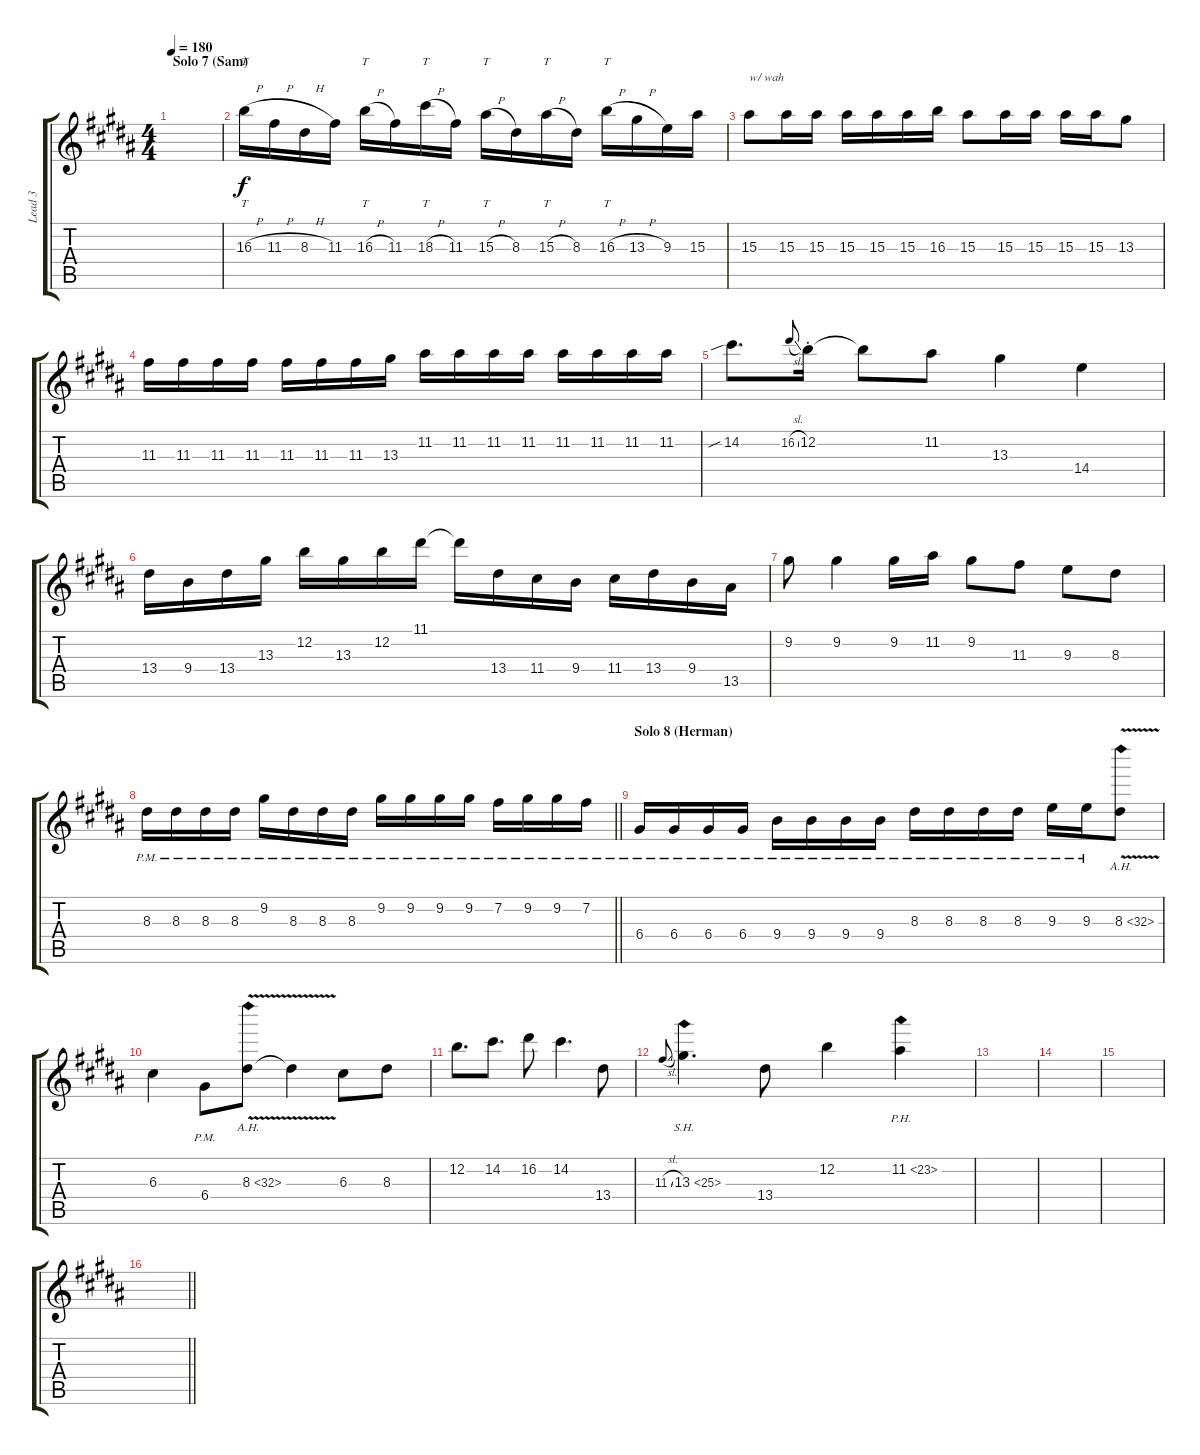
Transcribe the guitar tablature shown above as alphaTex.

\track ("Lead 3" "Lead 3") {instrument distortionguitar}
\staff {score tabs}
\tuning (E4 B3 G3 D3 A2 E2) {hide}
\ts (4 4)
\section ("" "Solo 7 (Sam)")
\tempo 180
\clef g2
\ks g#minor
|
16.3{h}.16{tt} 11.3{h}.16 8.3{h}.16 11.3.16 16.3{h}.16{tt} 11.3.16 18.3{h}.16{tt} 11.3.16 15.3{h}.16{tt} 8.3.16 15.3{h}.16{tt} 8.3.16 16.3{h}.16{tt} 13.3{h}.16 9.3.16 15.3.16 |
15.3.8{txt "w/ wah"} 15.3.16 15.3.16 15.3.16 15.3.16 15.3.16 16.3.16 15.3.8 15.3.16 15.3.16 15.3.16 15.3.16 13.3.8 |
11.3.16 11.3.16 11.3.16 11.3.16 11.3.16 11.3.16 11.3.16 13.3.16 11.2.16 11.2.16 11.2.16 11.2.16 11.2.16 11.2.16 11.2.16 11.2.16 |
14.2{sib}.8{d} 16.2{sl}.8{gr onbeat} 12.2{st}.16 12.2{t}.8 11.2.8 13.3.4 14.4.4 |
13.4.16 9.4.16 13.4.16 13.3.16 12.2.16 13.3.16 12.2.16 11.1.16 11.1{t}.16 13.4.16 11.4.16 9.4.16 11.4.16 13.4.16 9.4.16 13.5.16 |
9.2.8 9.2.4 9.2.16 11.2.16 9.2.8 11.3.8 9.3.8 8.3.8 |
\barLineRight lightlight
8.3{pm}.16 8.3{pm}.16 8.3{pm}.16 8.3{pm}.16 9.2{pm}.16 8.3{pm}.16 8.3{pm}.16 8.3{pm}.16 9.2{pm}.16 9.2{pm}.16 9.2{pm}.16 9.2{pm}.16 7.2{pm}.16 9.2{pm}.16 9.2{pm}.16 7.2{pm}.16 |
\section ("" "Solo 8 (Herman)")
6.4{pm}.16 6.4{pm}.16 6.4{pm}.16 6.4{pm}.16 9.4{pm}.16 9.4{pm}.16 9.4{pm}.16 9.4{pm}.16 8.3{pm}.16 8.3{pm}.16 8.3{pm}.16 8.3{pm}.16 9.3{pm}.16 9.3{pm}.16 8.3{ah 24 v}.8 |
6.3.4 6.4{pm}.8 8.3{ah 24 v}.8 8.3{t}.4 6.3.8 8.3.8 |
12.2.8{d} 14.2.8{d} 16.2.8 14.2.4{d} 13.4.8 |
11.3{sl}.8{gr onbeat} 13.3{sh 12}.4{d} 13.4.8 12.2.4 11.2{ph 12}.4 |
|
|
|
\barLineRight lightlight
